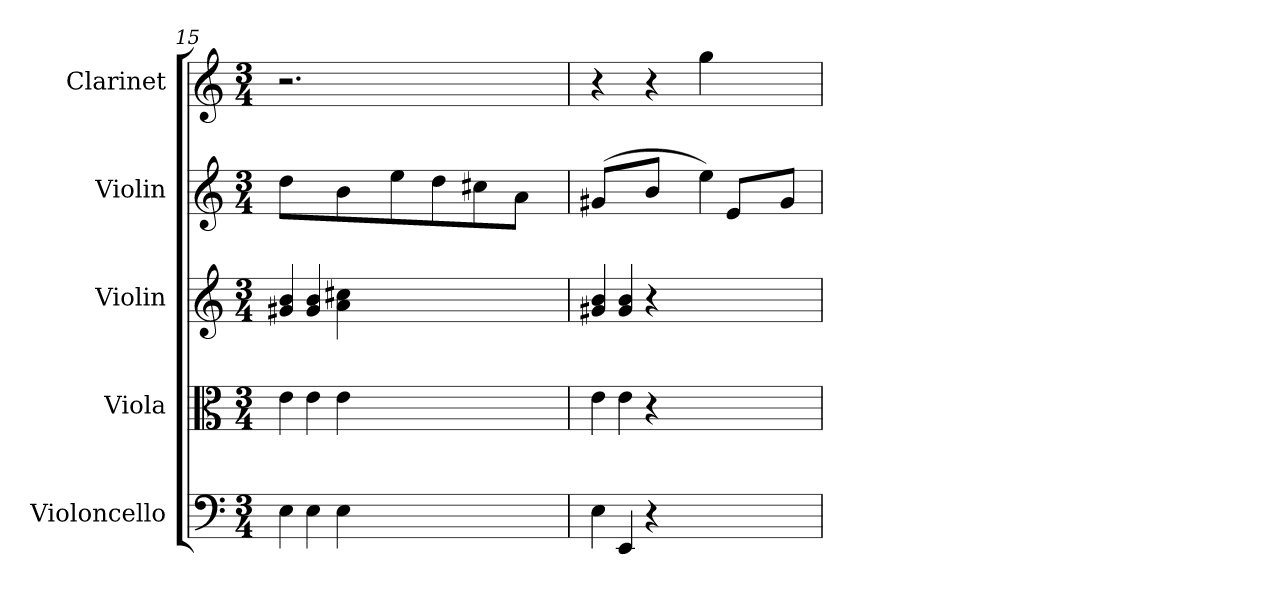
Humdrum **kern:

**kern	**kern	**kern	**kern	**kern
*part5	*part4	*part3	*part2	*part1
*staff5	*staff4	*staff3	*staff2	*staff1
*I"Violoncello	*I"Viola	*I"Violin	*I"Violin	*I"Clarinet
*I'Vc	*I'Vla	*I'Vln	*I'Vln	*I'Cl
*clefF4	*clefC3	*clefG2	*clefG2	*clefG2
*	*	*	*	*ITrd2c3
*M3/4	*M3/4	*M3/4	*M3/4	*M3/4
=15	=15	=15	=15	=15
!LO:N:vis=4	!LO:N:vis=4	!LO:N:vis=4	!LO:N:vis=8	!
8E\	8e\	8g#/ 8b/	4dd\L	2.r
!LO:N:vis=4	!LO:N:vis=4	!LO:N:vis=4	!	!
8E\	8e\	8g#/ 8b/	.	.
!LO:N:vis=4	!LO:N:vis=4	!LO:N:vis=4	!LO:N:vis=8	!
8E\	8e\	8a\ 8cc#\	4b\	.
1ryy	1ryy	1ryy	.	.
!	!	!	!LO:N:vis=8	!
.	.	.	4ee\	.
!	!	!	!LO:N:vis=8	!
.	.	.	4dd\	2.ryy
!	!	!	!LO:N:vis=8	!
.	.	.	4cc#\	.
!	!	!	!LO:N:vis=8	!
.	.	.	4a\J	.
8ryy	8ryy	8ryy	.	.
=16	=16	=16	=16	=16
!LO:N:vis=4	!LO:N:vis=4	!LO:N:vis=4	!LO:N:vis=8	!
8E\	8e\	8g#/ 8b/	(<4g#/L	4r
!LO:N:vis=4	!LO:N:vis=4	!LO:N:vis=4	!	!
8EE/	8e\	8g#/ 8b/	.	.
!LO:N:vis=4	!LO:N:vis=4	!LO:N:vis=4	!LO:N:vis=8	!
8r	8r	8r	4b/J	4r
2.ryy	2.ryy	2.ryy	.	.
!	!	!	!LO:N:vis=4	!
.	.	.	8ee\)	(>4ee\
!	!	!	!LO:N:vis=8	!
.	.	.	(<4e/L	.
.	.	.	.	4.ryy
!	!	!	!LO:N:vis=8	!
.	.	.	4g#/J	.
=	=	=	=	=
*-	*-	*-	*-	*-
